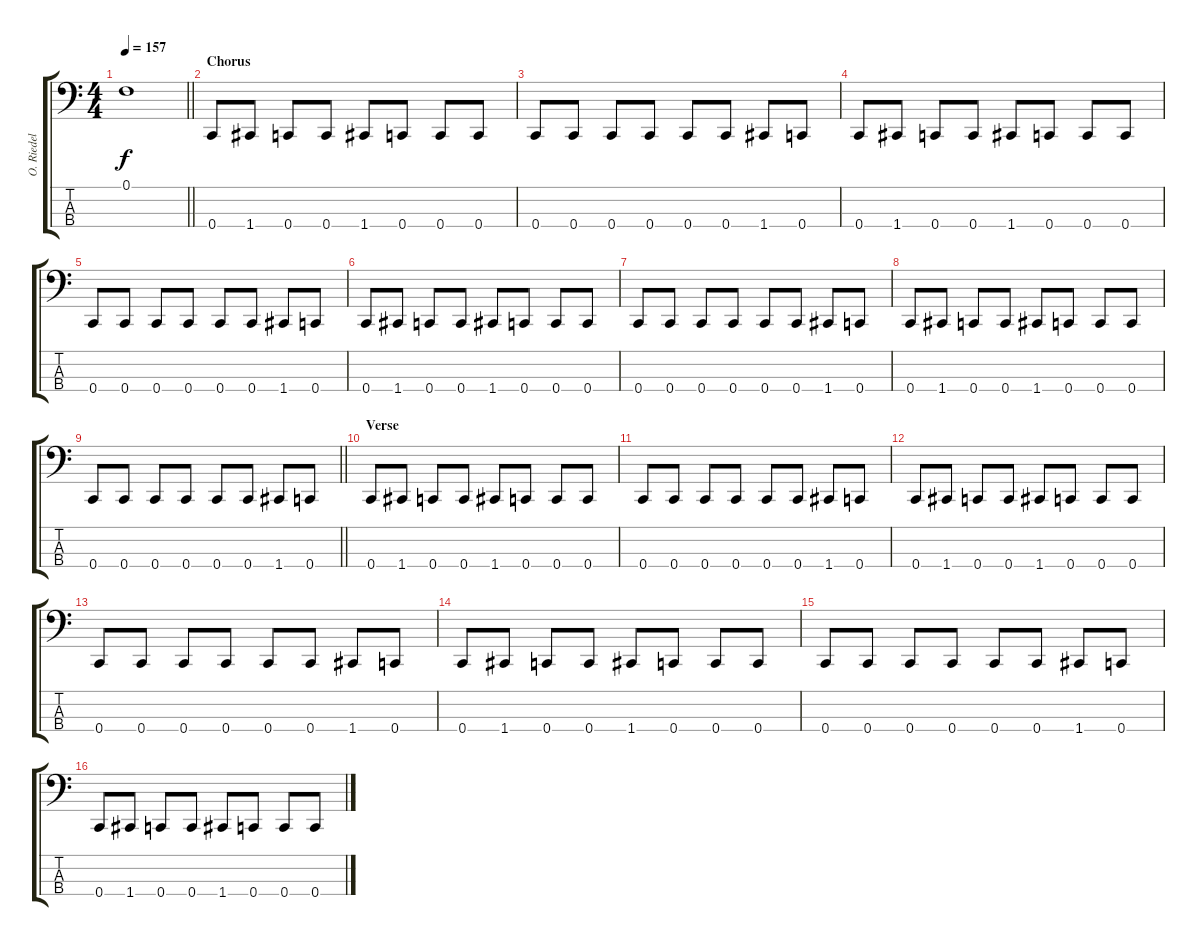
\track ("O. Riedel" "O. Riedel") {instrument electricbasspick}
\staff {score tabs}
\tuning (F2 C2 G1 C1) {hide}
\ts (4 4)
\tempo 157
\clef f4
\barLineRight lightlight
\ks c
0.1.1{dy f} |
\section ("" "Chorus")
0.4.8 1.4.8 0.4.8 0.4.8 1.4.8 0.4.8 0.4.8 0.4.8 |
0.4.8 0.4.8 0.4.8 0.4.8 0.4.8 0.4.8 1.4.8 0.4.8 |
0.4.8 1.4.8 0.4.8 0.4.8 1.4.8 0.4.8 0.4.8 0.4.8 |
0.4.8 0.4.8 0.4.8 0.4.8 0.4.8 0.4.8 1.4.8 0.4.8 |
0.4.8 1.4.8 0.4.8 0.4.8 1.4.8 0.4.8 0.4.8 0.4.8 |
0.4.8 0.4.8 0.4.8 0.4.8 0.4.8 0.4.8 1.4.8 0.4.8 |
0.4.8 1.4.8 0.4.8 0.4.8 1.4.8 0.4.8 0.4.8 0.4.8 |
\barLineRight lightlight
0.4.8 0.4.8 0.4.8 0.4.8 0.4.8 0.4.8 1.4.8 0.4.8 |
\section ("" "Verse")
0.4.8 1.4.8 0.4.8 0.4.8 1.4.8 0.4.8 0.4.8 0.4.8 |
0.4.8 0.4.8 0.4.8 0.4.8 0.4.8 0.4.8 1.4.8 0.4.8 |
0.4.8 1.4.8 0.4.8 0.4.8 1.4.8 0.4.8 0.4.8 0.4.8 |
0.4.8 0.4.8 0.4.8 0.4.8 0.4.8 0.4.8 1.4.8 0.4.8 |
0.4.8 1.4.8 0.4.8 0.4.8 1.4.8 0.4.8 0.4.8 0.4.8 |
0.4.8 0.4.8 0.4.8 0.4.8 0.4.8 0.4.8 1.4.8 0.4.8 |
0.4.8 1.4.8 0.4.8 0.4.8 1.4.8 0.4.8 0.4.8 0.4.8
